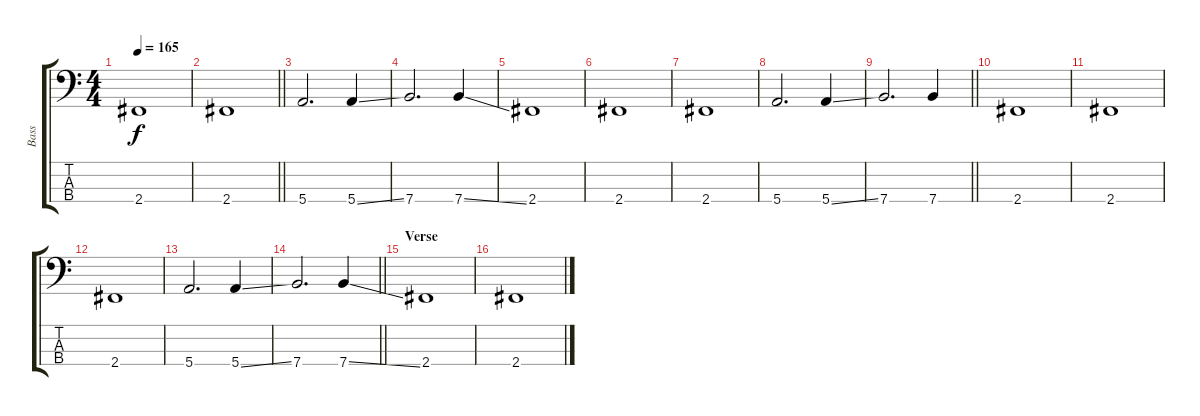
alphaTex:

\track ("Bass" "Bass") {instrument fretlessbass}
\staff {score tabs}
\tuning (G2 D2 A1 E1) {hide}
\ts (4 4)
\tempo 165
\clef f4
\ks c
2.4.1{dy f} |
\barLineRight lightlight
2.4.1 |
5.4.2{d} 5.4{ss}.4 |
7.4.2{d} 7.4{ss}.4 |
2.4.1 |
2.4.1 |
2.4.1 |
5.4.2{d} 5.4{ss}.4 |
\barLineRight lightlight
7.4.2{d} 7.4.4 |
2.4.1 |
2.4.1 |
2.4.1 |
5.4.2{d} 5.4{ss}.4 |
\barLineRight lightlight
7.4.2{d} 7.4{ss}.4 |
\section ("" "Verse")
2.4.1 |
2.4.1
